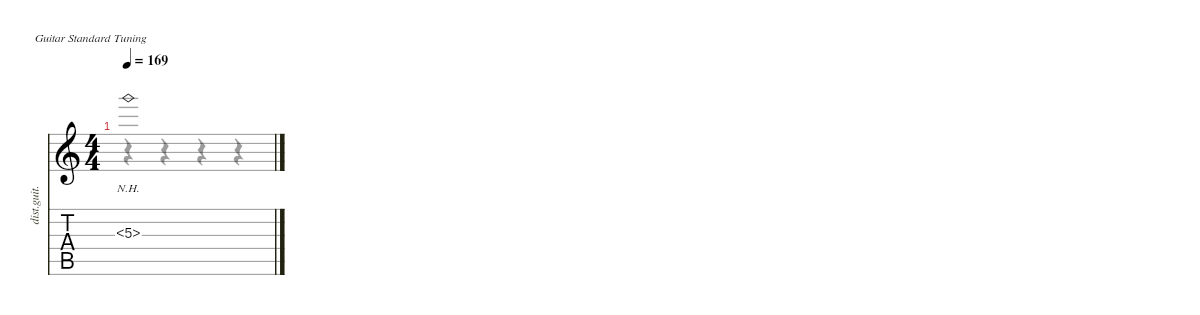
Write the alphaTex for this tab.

\defaultSystemsLayout 4
\hideDynamics
\bracketExtendMode nobrackets
\otherSystemsTrackNameOrientation horizontal
\track ("Lead" "dist.guit.") {instrument distortionguitar}
\staff {score tabs}
\tuning (E4 B3 G3 D3 A2 E2)
\voice
\ts (4 4)
\tempo 169
\clef g2
\ks c
5.3{nh t}.1{dy f beam Up}
\voice
\clef g2
\ottava regular
\simile none
\ks c
r.4{dy mf beam Down} r.4{beam Down} r.4{beam Down} r.4{beam Down}
